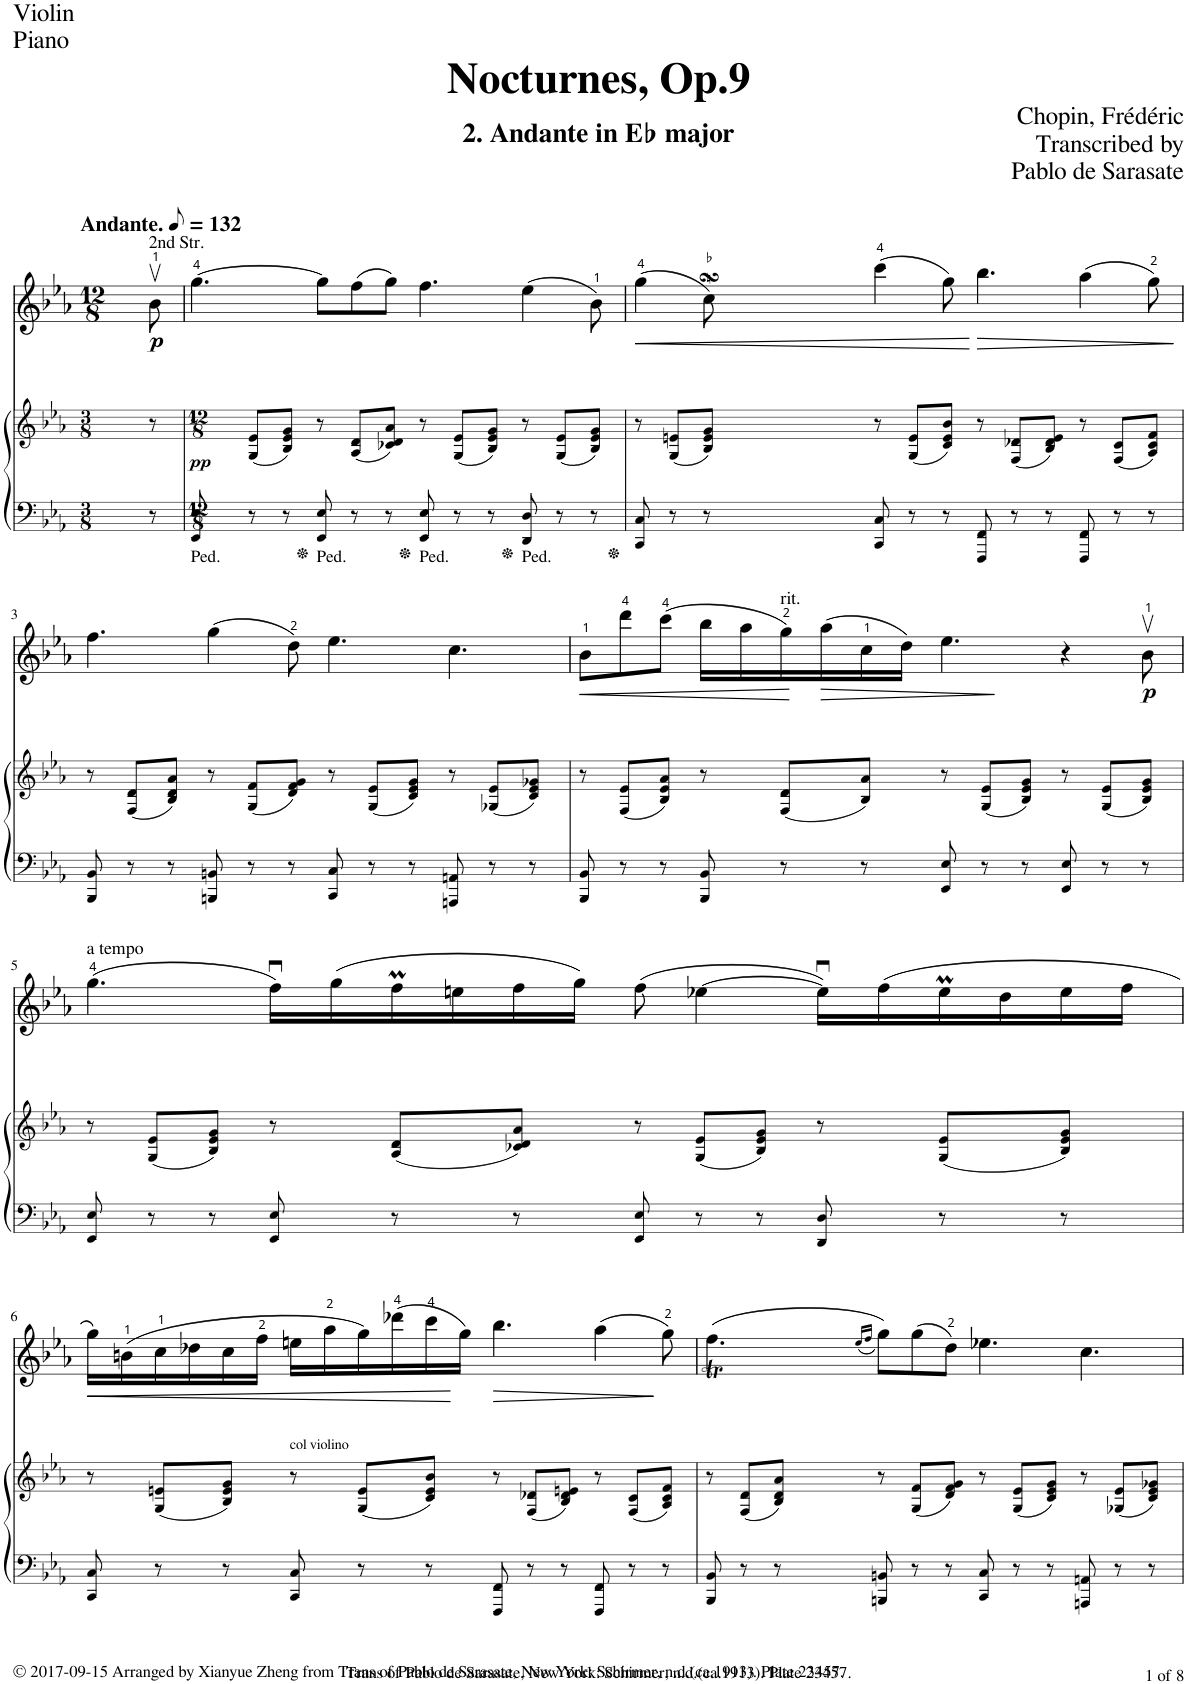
**kern	**kern	**dynam	**kern	**dynam
*part2	*part2	*part2	*part1	*part1
*staff3	*staff2	*staff2/3	*staff1	*staff1
*I"Piano	*	*	*I"Violin	*
*I'Pno	*	*	*I'Vln	*
*stria5	*stria5	*	*	*
*clefF4	*clefG2	*	*clefG2	*
*k[b-e-a-]	*k[b-e-a-]	*	*k[b-e-a-]	*
*M3/8	*M3/8	*	*M12/8	*
*MM66	*MM66	*	*MM66	*
=	=	=	=	=
!	!	!	!LO:TX:a:B:t=Andante.	!
!	!	!	!LO:TX:a:t=2nd Str.	!
!	!	!	!	!LO:DY:b
8r	8r	.	8b-v\	p
=1	=1	=1	=1	=1
*M12/8	*M12/8	*	*M12/8	*
!	!	!LO:DY:b	!	!
8EE-/ 8E-/	8r	pp	[4.gg\	.
8r	(8G/ 8e-/L	.	.	.
8r	8B-/ 8e-/ 8g/J)	.	.	.
8EE-/ 8E-/	8r	.	8gg\L]	.
8r	(8A-/ 8d/L	.	(8ff\	.
8r	8c-X/ 8d/ 8a-/J)	.	8gg\J)	.
8EE-/ 8E-/	8r	.	4.ff\	.
8r	(8G/ 8e-/L	.	.	.
8r	8B-/ 8e-/ 8g/J)	.	.	.
8DD/ 8D/	8r	.	(4ee-\	.
8r	(8G/ 8e-/L	.	.	.
8r	8B-/ 8e-/ 8g/J)	.	8b-\)	.
=2	=2	=2	=2	=2
!	!	!	!	!LO:HP:b
*	*	*	*^	*
8CC/ 8C/	8r	.	(>(4gg\	4ryy	<
8r	(8G/ 8en/L	.	.	.	.
8r	8B-/ 8e/ 8g/J)	.	8ccsSSS\)	16ccLL)	.
.	.	.	.	64dd-X!LL	.
.	.	.	.	64cc!	.
.	.	.	.	64bn!	.
.	.	.	.	64cc!JJJJ	.
8CC/ 8C/	8r	.	(>4ccc\	1ryy	.
8r	(8G/ 8e/L	.	.	.	.
8r	8c/ 8e/ 8b-/J)	.	8gg\)	.	[
!	!	!	!	!	!LO:HP:b
8FFF/ 8FF/	8r	.	4.bb-\	.	>
8r	(8F/ 8d-X/L	.	.	.	.
8r	8B-/ 8d-/ 8e/J)	.	.	.	.
8FFF/ 8FF/	8r	.	(>4aa-\	.	.
8r	(8F/ 8c/L	.	.	.	.
8r	8A-/ 8c/ 8f/J)	.	8gg\)	8ryy	.
*	*	*	*v	*v	*
.	.	.	.	]
!!LO:LB:g=z
=3	=3	=3	=3	=3
8BBB-/ 8BB-/	8r	.	4.ff\	.
8r	(8F/ 8d/L	.	.	.
8r	8B-/ 8d/ 8a-/J)	.	.	.
8BBBn/ 8BBn/	8r	.	(4gg\	.
8r	(8G/ 8f/L	.	.	.
8r	8d/ 8f/ 8g/J)	.	8dd\)	.
8CC/ 8C/	8r	.	4.ee-\	.
8r	(8G/ 8e-/L	.	.	.
8r	8c/ 8e-/ 8g/J)	.	.	.
8AAAn/ 8AAn/	8r	.	4.cc\	.
8r	(8G-X/ 8e-/L	.	.	.
8r	8c/ 8e-/ 8g-X/J)	.	.	.
=4	=4	=4	=4	=4
!	!	!	!	!LO:HP:b
8BBB-/ 8BB-/	8r	.	8b-\L	<
8r	(8F/ 8e-/L	.	8ddd\	.
8r	8B-/ 8e-/ 8a-/J)	.	(8ccc\J	.
8BBB-/ 8BB-/	8r	.	16bb-\LL	.
.	.	.	16aa-\	.
!	!	!	!LO:TX:a:t=rit.	!
8r	(8F/ 8d/L	.	16gg\)	[
!	!	!	!	!LO:HP:b
.	.	.	(16aa-\	>
8r	8B-/ 8a-/J)	.	16cc\	.
.	.	.	16dd\JJ)	.
8EE-/ 8E-/	8r	.	4.ee-\	]
8r	(8G/ 8e-/L	.	.	.
8r	8B-/ 8e-/ 8g/J)	.	.	.
8EE-/ 8E-/	8r	.	4r	.
8r	(8G/ 8e-/L	.	.	.
!	!	!	!	!LO:DY:b
8r	8B-/ 8e-/ 8g/J)	.	8b-v\	p
!!LO:LB:g=z
=5	=5	=5	=5	=5
!	!	!	!LO:TX:a:t=a tempo	!
8EE-/ 8E-/	8r	.	(4.gg\	.
8r	(8G/ 8e-/L	.	.	.
8r	8B-/ 8e-/ 8g/J)	.	.	.
8EE-/ 8E-/	8r	.	16ffu\LL)	.
.	.	.	(16gg\	.
8r	(8A-/ 8d/L	.	16ffM\	.
.	.	.	16een\	.
8r	8c-X/ 8d/ 8a-/J)	.	16ff\	.
.	.	.	16gg\JJ)	.
8EE-/ 8E-/	8r	.	(8ff\	.
8r	(8G/ 8e-/L	.	[4ee-X\	.
8r	8B-/ 8e-/ 8g/J)	.	.	.
8DD/ 8D/	8r	.	16ee-u\LL])	.
.	.	.	(16ff\	.
8r	(8G/ 8e-/L	.	16ee-M\	.
.	.	.	16dd\	.
8r	8B-/ 8e-/ 8g/J)	.	16ee-\	.
.	.	.	16ff\JJ	.
!!LO:LB:g=z
=6	=6	=6	=6	=6
!	!	!	!	!LO:HP:b
8CC/ 8C/	8r	.	16gg\LL)	<
.	.	.	(16bn\	.
8r	(8G/ 8en/L	.	16cc\	.
.	.	.	16dd-X\	.
8r	8B-/ 8e/ 8g/J)	.	16cc\	.
.	.	.	16ff\JJ	.
!	!LO:TX:a:t=col violino	!	!	!
8CC/ 8C/	8r	.	16een\LL	.
.	.	.	16aa-\	.
8r	(8G/ 8e/L	.	16gg\)	.
.	.	.	(16ddd-X\	.
8r	8c/ 8e/ 8b-/J)	.	16ccc\	.
.	.	.	16gg\JJ)	[
!	!	!	!	!LO:HP:b
8FFF/ 8FF/	8r	.	4.bb-\	>
8r	(8F/ 8d-X/L	.	.	.
8r	8B-/ 8d-/ 8en/J)	.	.	.
8FFF/ 8FF/	8r	.	(4aa-\	.
8r	(8F/ 8c/L	.	.	.
8r	8A-/ 8c/ 8f/J)	.	8gg\)	]
=7	=7	=7	=7	=7
*	*	*	*^	*
8BBB-/ 8BB-/	8r	.	(>4.ff\	([4ffT	.
8r	(8F/ 8d/L	.	.	.	.
8r	8B-/ 8d/ 8a-/J)	.	.	16ffLL]	.
.	.	.	.	(32een!L	.
.	.	.	.	32ff!JJJ	.
.	.	.	(16qee/LL	.	.
.	.	.	16qff/JJ	.	.
8BBBn/ 8BBn/	8r	.	8gg\L))	8gg))	.
8r	(8G/ 8f/L	.	(>8gg\	1ryy	.
8r	8d/ 8f/ 8g/J)	.	8dd\J)	.	.
8CC/ 8C/	8r	.	4.ee-X\	.	.
8r	(8G/ 8e-/L	.	.	.	.
8r	8c/ 8e-/ 8g/J)	.	.	.	.
8AAAn/ 8AAn/	8r	.	4.cc\	.	.
8r	(8G-X/ 8e-/L	.	.	.	.
8r	8c/ 8e-/ 8g-X/J)	.	.	.	.
*	*	*	*v	*v	*
=	=	=	=	=
*-	*-	*-	*-	*-
